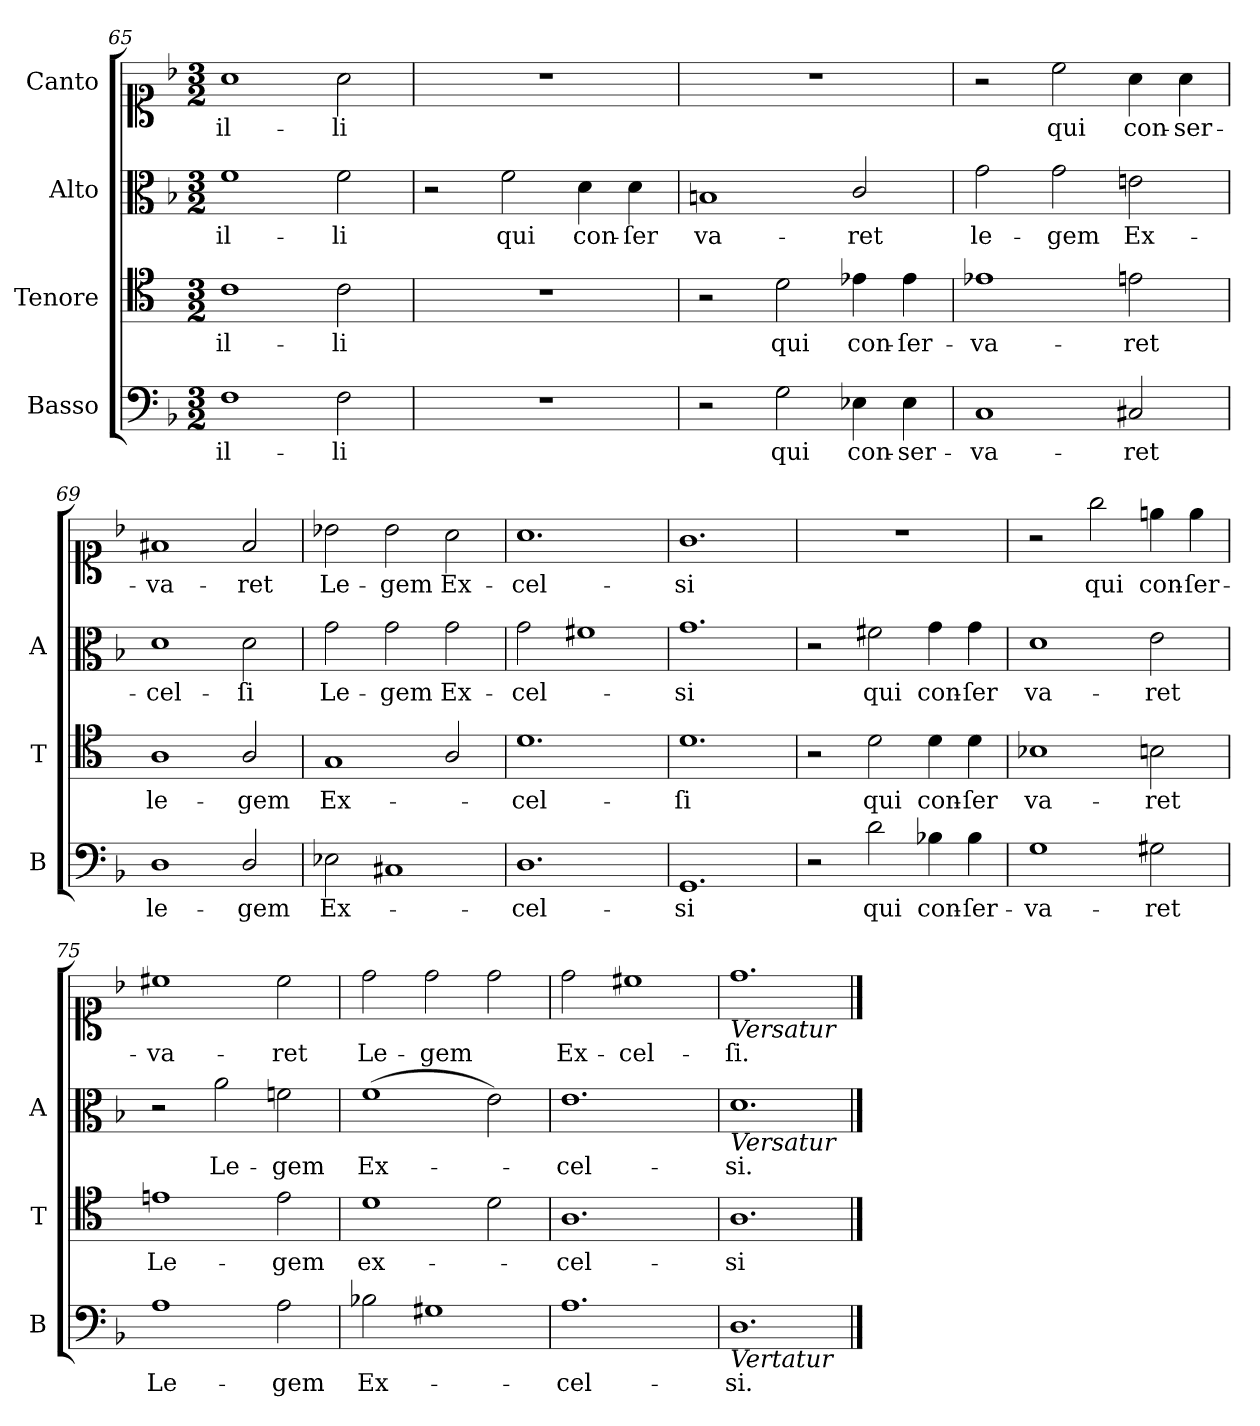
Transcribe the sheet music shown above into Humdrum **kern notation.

**kern	**text	**kern	**text	**kern	**text	**kern	**text
*part4	*part4	*part3	*part3	*part2	*part2	*part1	*part1
*staff4	*staff4	*staff3	*staff3	*staff2	*staff2	*staff1	*staff1
*I"Basso	*	*I"Tenore	*	*I"Alto	*	*I"Canto	*
*I'B	*	*I'T	*	*I'A	*	*	*
*clefF4	*	*clefC4	*	*clefC3	*	*clefC1	*
*k[b-]	*	*k[]	*	*k[b-]	*	*k[b-]	*
*M3/2	*	*M3/2	*	*M3/2	*	*M3/2	*
=65	=65	=65	=65	=65	=65	=65	=65
1F	il-	1c	il-	1f	il-	1a	il-
2F\	-li	2c\	-li	2f\	-li	2a\	-li
=66	=66	=66	=66	=66	=66	=66	=66
1.r	.	1.r	.	2r	.	1.r	.
.	.	.	.	2f\	qui	.	.
.	.	.	.	4d\	con-	.	.
.	.	.	.	4d\	-ſer	.	.
=67	=67	=67	=67	=67	=67	=67	=67
2r	.	2r	.	1Bn	va-	1.r	.
2G\	qui	2d\	qui	.	.	.	.
4E-X\	con-	4e-X\	con-	2c/	-ret	.	.
4E-\	-ser-	4e-\	-ſer-	.	.	.	.
=68	=68	=68	=68	=68	=68	=68	=68
1C	-va-	1e-X	-va-	2g\	le-	2r	.
.	.	.	.	2g\	-gem	2cc\	qui
2C#X/	-ret	2en\	-ret	2en\	Ex-	4a\	con-
.	.	.	.	.	.	4a\	-ser-
=69	=69	=69	=69	=69	=69	=69	=69
1D	le-	1A	le-	1d	-cel-	1f#X	-va-
2D/	-gem	2A/	-gem	2d\	-ſi	2f#/	-ret
=70	=70	=70	=70	=70	=70	=70	=70
2E-X\	Ex-	1G	Ex-	2g\	Le-	2b-X\	Le-
1C#X	.	.	.	2g\	-gem	2b-\	-gem
.	.	2A/	.	2g\	Ex-	2a\	Ex-
=71	=71	=71	=71	=71	=71	=71	=71
1.D	-cel-	1.d	-cel-	2g\	-cel-	1.a	-cel-
.	.	.	.	1f#X	.	.	.
=72	=72	=72	=72	=72	=72	=72	=72
1.GG	-si	1.d	-ſi	1.g	-si	1.g	-si
=73	=73	=73	=73	=73	=73	=73	=73
2r	.	2r	.	2r	.	1.r	.
2d\	qui	2d\	qui	2f#X\	qui	.	.
4B-X\	con-	4d\	con-	4g\	con-	.	.
4B-\	-ſer-	4d\	-ſer	4g\	-ſer	.	.
=74	=74	=74	=74	=74	=74	=74	=74
1G	-va-	1B-X	va-	1d	va-	2r	.
.	.	.	.	.	.	2gg\	qui
2G#X\	-ret	2Bn\	-ret	2e\	-ret	4een\	con-
.	.	.	.	.	.	4ee\	-ſer-
=75	=75	=75	=75	=75	=75	=75	=75
1A	Le-	1en	Le-	2r	.	1cc#X	-va-
.	.	.	.	2a\	Le-	.	.
2A\	-gem	2e\	-gem	2fn\	-gem	2cc#\	-ret
=76	=76	=76	=76	=76	=76	=76	=76
2B-X\	Ex-	1d	ex-	(1f	Ex-	2dd\	Le-
1G#X	.	.	.	.	.	2dd\	-gem
.	.	2d\	.	2e\)	.	2dd\	.
=77	=77	=77	=77	=77	=77	=77	=77
1.A	-cel-	1.A	-cel-	1.e	-cel-	2dd\	Ex-
.	.	.	.	.	.	1cc#X	-cel-
=78	=78	=78	=78	=78	=78	=78	=78
!	!	!	!	!	!	!LO:TX:b:i:t=Versatur	!
!	!	!	!	!LO:TX:b:i:t=Versatur	!	!	!
!LO:TX:b:i:t=Vertatur	!	!	!	!	!	!	!
1.D	-si.	1.A	-si	1.d	-si.	1.dd	-ſi.
==	==	==	==	==	==	==	==
*-	*-	*-	*-	*-	*-	*-	*-
